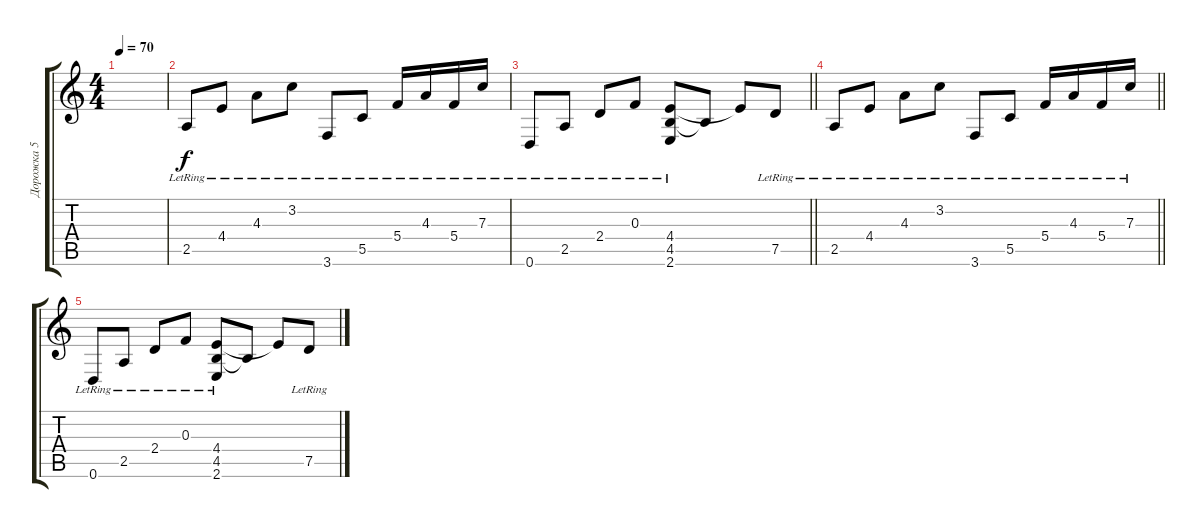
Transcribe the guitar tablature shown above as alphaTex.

\track ("Дорожка 5" "Дорожка 5") {instrument overdrivenguitar}
\staff {score tabs}
\tuning (D4 A3 F3 C3 G2 D2) {hide}
\ts (4 4)
\tempo 70
\clef g2
\ks c
|
2.5{lr}.8{volume 16} 4.4{lr}.8 4.3{lr}.8{volume 15} 3.2{lr}.8 3.6{lr}.8{volume 14} 5.5{lr}.8 5.4{lr}.16{volume 13} 4.3{lr}.16 5.4{lr}.16 7.3{lr}.16 |
\barLineRight lightlight
0.6{lr}.8{volume 12} 2.5{lr}.8 2.4{lr}.8{volume 11} 0.3{lr}.8 (4.4 4.5 2.6{lr}).8{volume 9} 4.5{t}.8 4.4{t}.8 7.5{lr}.8 |
\barLineRight lightlight
2.5{lr}.8{volume 8} 4.4{lr}.8 4.3{lr}.8{volume 7} 3.2{lr}.8 3.6{lr}.8{volume 6} 5.5{lr}.8 5.4{lr}.16{volume 5} 4.3{lr}.16 5.4{lr}.16 7.3{lr}.16 |
0.6{lr}.8{volume 4} 2.5{lr}.8 2.4{lr}.8{volume 3} 0.3{lr}.8 (4.4 4.5 2.6{lr}).8{volume 2} 4.5{t}.8 4.4{t}.8 7.5{lr}.8{volume 1}
